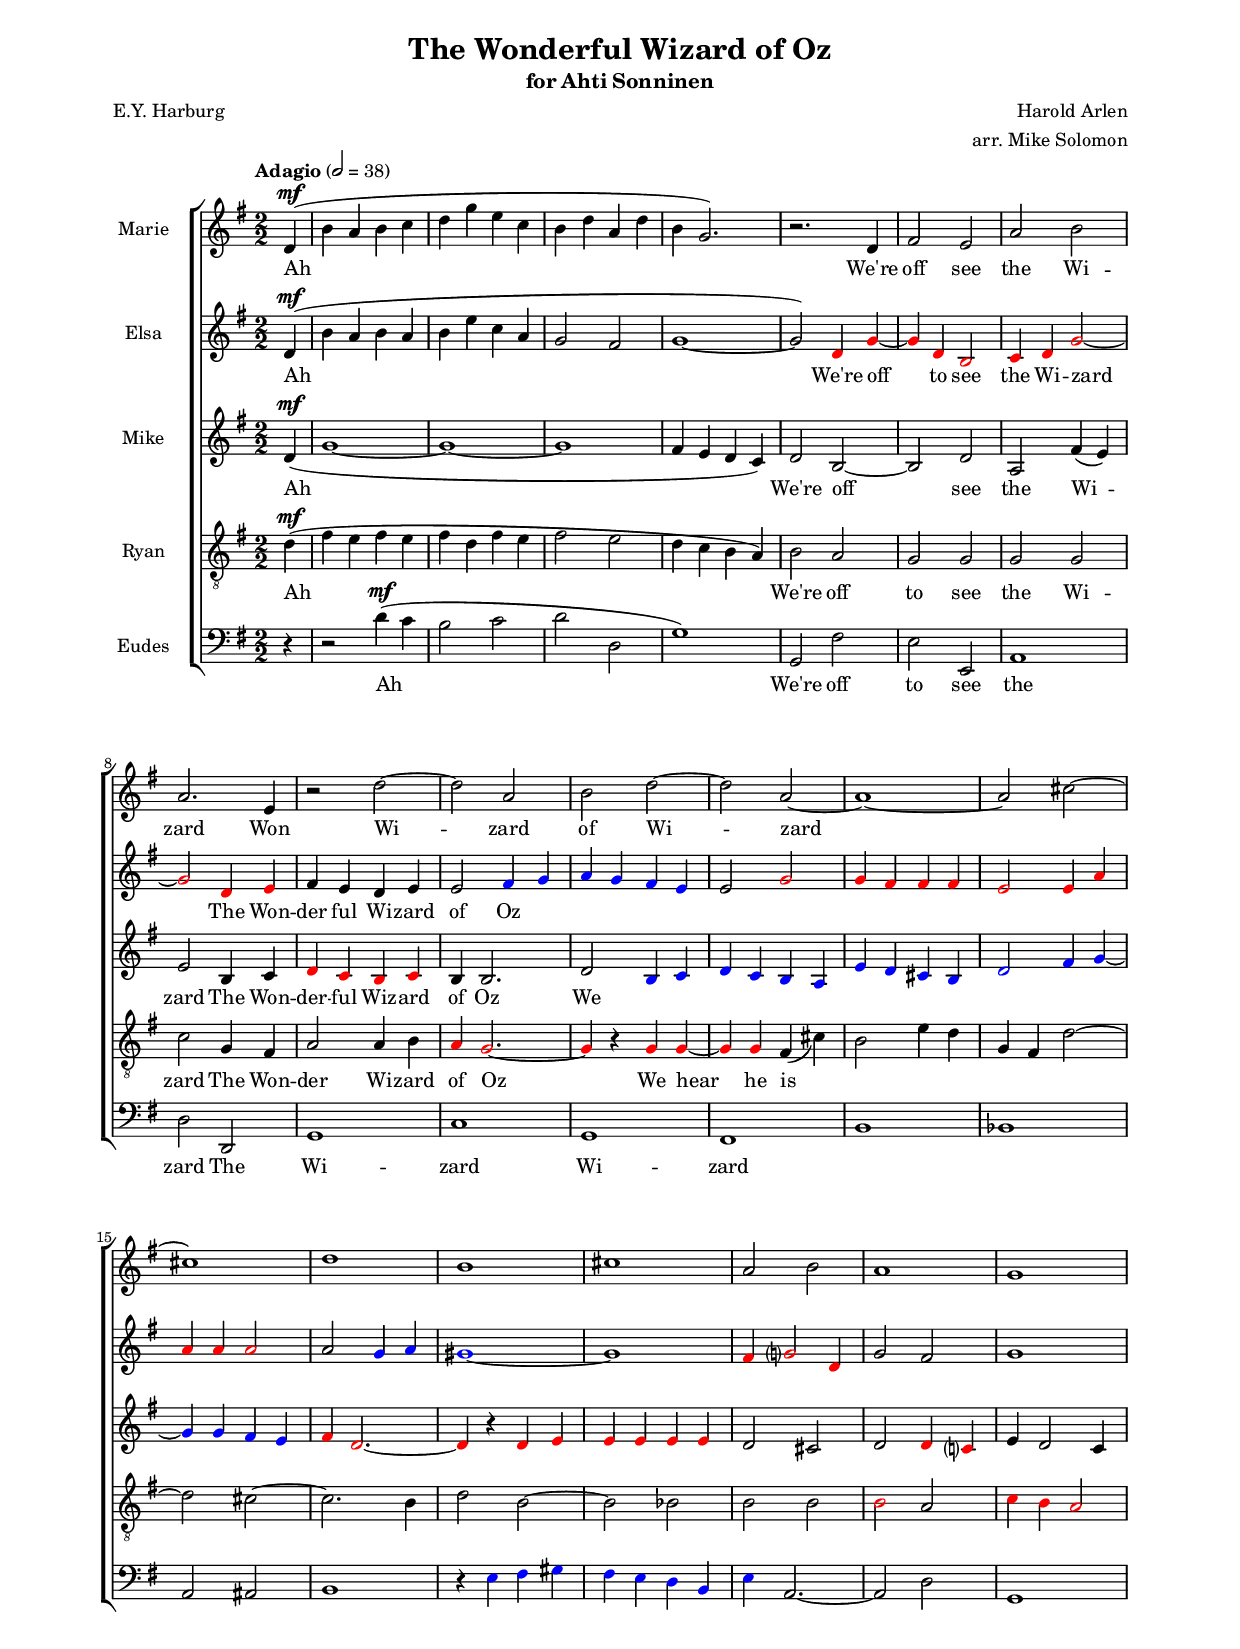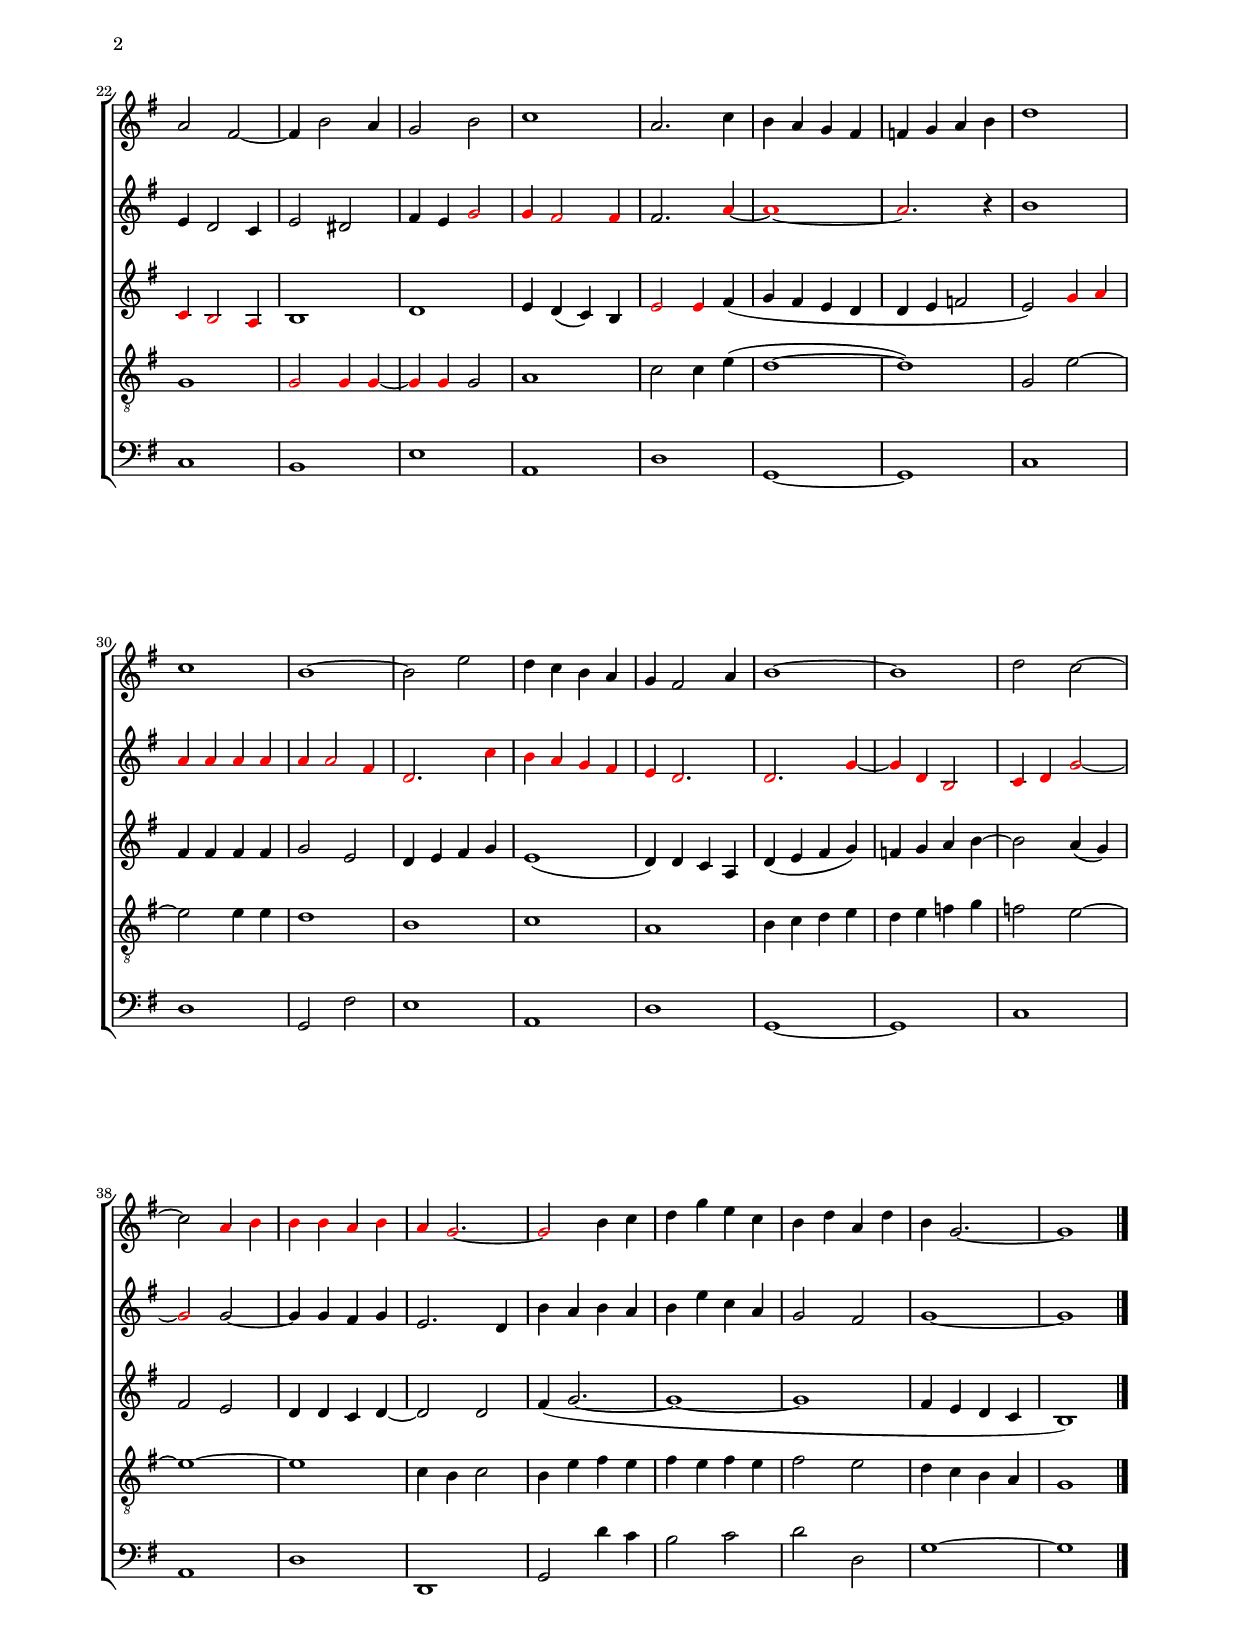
\version "2.17.0"
\include "defs-devel.ly"
%{
  We're off to see the Wi -- zard.
  The Won -- der -- ful Wi -- zard of Oz.
  We hear he is a whiz of a wiz,
  If ev -- er a wiz there was.
  If ev -- er, oh ev -- er a wiz there was,
  The Wi -- zard of Oz is one be -- cause
  be -- cause be -- cause be -- cause be -- cause be -- cause
  be -- cause of the won -- der -- ful things he does.
  Won -- der -- ful things that he does.
  We're off to see the Wi -- zard.
  The Won -- der -- ful Wi -- zard of Oz.  

%}
\paper {
  footnote-separator-markup = \markup { \column { " "\override #`(span-factor . 1/5) { \draw-hline } }}
  footnote-padding = 5\mm
  top-system-spacing = #'((basic-distance . 1) (minimum-distance . 0) (padding . 1) (stretchability . 40))
  bottom-system-spacing = #'((basic-distance . 1) (minimum-distance . 0) (padding . 1) (stretchability . 50))
  ragged-right = ##f
  left-margin = 0.75\in
  right-margin = 0.75\in
  top-margin = 0.5\in
  bottom-margin = 0.6\in
  ragged-last-bottom = ##f
  %max-systems-per-page = #2
}

#(ly:set-option 'point-and-click #f)

MyRed = \Red
MyBlack = \Black
myred = \once \override NoteHead.color = #red
myblack = \revert NoteHead.color
%MyRed = \revert NoteHead.color
%MyBlack = \revert NoteHead.color
%myred = \revert NoteHead.color
%myblack = \revert NoteHead.color

\header {
  title = "The Wonderful Wizard of Oz" %(1)"
  subtitle = \markup { for Ahti Sonninen }
  composer = "Harold Arlen"
  poet = "E.Y. Harburg"
  arranger = "arr. Mike Solomon"
}

nothing = {}

marks = {
  \time 2/2
  \tempo "Adagio" 2=38
  \partial 4
  s4 |
  \repeat unfold 45 { s1 | } \bar "|."
}

prefatoryMatter = {
  \key g \major
  #(set-accidental-style 'modern-cautionary)
}

soprano = \relative c' { \autoBeamOff
  \prefatoryMatter
  d4\mf ( |
  b'4 a b c |
  d g e c |
  b d a d |
  b g2. ) |
  r2. d4 |
  fis2 e |
  a b |
  a2. e4 |
  r2 d' ~ |
  d a |
  b d ~ |
  d a ~ |
  a1 ~ |
  a2 cis ~ |
  cis1 |
  d1 |
  b |
  cis |
  a2 b |
  a1 |
  g |
  a2 fis ~ |
  fis4 b2 a4 |
  g2 b |
  c1 |
  a2. c4 |
  b a g fis |
  f g a b |
  d1 
  c
  b ~ |
  b2 e |
  d4 c b a |
  g fis2 a4 |
  b1 ~ |
  b |
  d2 c ~ |
  c \Red a4 b |
  b b a b |
  a g2. ~ |
  g2 \Black b4 c |
  d g e c |
  b d a d |
  b g2. ~ |
  g1 |
}

sopranoWords = \lyricmode {
  Ah
  We're off see
  the Wi -- zard
  Won
  Wi -- zard of
  Wi -- zard
}

mezzo = \relative c' { \autoBeamOff
  \prefatoryMatter
  d4\mf ( |
  b'4 a b a |
  b e c a |
  g2 fis |
  g1 ~ |
  g2 ) \Red d4 g ~ |
  g d b2 |
  c4 d g2 ~ |
  g d4 e |
  \Black fis e d e |
  e2 \Blue fis4 g |
  a g fis e |
  \Black e2 \Red g |
  g4 fis fis fis |
  e2 e4 a |
  a a a2 |
  \Black a2 \Blue g4 a |
  gis1 ~ |
  \Black gis |
  \Red fis4 g2 d4 |
  \Black g2 fis |
  g1 |
  e4 d2 c4 |
  e2 dis |
  fis4 e \Red g2 |
  g4 fis2 fis4 |
  \Black fis2. \Red a4 ~ |
  a1 ~ |
  a2. r4 |
  \Black b1 |
  \Red a4 a a a |
  a a2 fis4 |
  d2. c'4 |
  b a g fis |
  e d2. |
  d2. g4 ~ |
  g d4 b2 |
  c4 d g2 ~
  g2 \Black g2 ~ |
  g4 g fis g |
  e2. d4 |
  b'4 a b a |
  b e c a |
  g2 fis |
  g1 ~ |
  g1 |
}

mezzoWords = \lyricmode {
  Ah
  We're off to see the Wi -- zard
  The Won -- der ful Wi -- zard of Oz
}

alto = \relative c' { \autoBeamOff
  \prefatoryMatter
  d4\mf ( |
  g1 ~ |
  g1 ~ |
  g  |
  fis4 e d c ) |
  d2 b ~ |
  b d2 |
  a2 fis'4 ( e ) |
  e2 b4 c |
  \Red d c b c |
  \Black b4 b2. |
  d2 \Blue b4 c |
  d c b a |
  e'4 d cis b |
  d2 fis4 g ~ |
  g4 g fis4 e |
  \Red fis4 d2. ~ |
  d4 r d e |
  e e e e |
  \Black d2 cis |
  d \Red d4 c |
  \Black e4 d2 c4 |
  \Red c4 b2 a4 |
  \Black b1 |
  d |
  e4 d ( c ) b |
  \Red e2 e4 \Black fis4 ( |
  g4 fis e d |
  d e f2 |
  e2 ) \Red g4 a |
  \Black fis4 fis fis fis |
  g2 e |
  d4 e fis g |
  e1 ( |
  d4 ) d c a |
  d ( e fis g ) |
  f g a b ~ |
  b2 a4 ( g ) |
  fis2 e |
  d4 d c d ~ |
  d2 d |
  fis4 ( g2. ~ |
  g1 ~ | 
  g1 |
  fis4 e d c |
  b1 ) |
}

altoWords = \lyricmode {
  Ah
  We're off see
  the
  Wi -- zard
  The Won -- der -- ful Wiz -- ard
  of Oz
  We %{hear
  is a whiz of a wiz,
  ev -- er wiz there was.
  If ev -- er, oh ev -- er a wiz was,
  The Wi -- zard of Oz is one be -- cause
  cause
  be -- cause be -- cause be -- cause
  be -- cause of the won -- der -- ful things does.
  the things he does.
  won -- der -- ful
  We're off to see the
  Wi -- zard the
  der -- ful wi -- zard of
  Ah %}
}

tenor = \relative c' {
  \autoBeamOff
  \clef "treble_8"
  \key g \major
  d4\mf ( |
  fis e fis e |
  fis4 d fis e4 |
  fis2 e |
  d4 c b a ) |
  b2 a |
  g2 g |
  g2 g |
  c2 g4 fis |
  a2 a4 b4 |
  \Red a4 g2.~ |
  g4 r g g ~ |
  g g \Black \slurDown fis ( cis' ) |
  \slurNeutral
  b2 e4 d |
  g,4 fis d'2 ~ |
  d2 cis ~ |
  cis2. b4 |
  d2 b ~ |
  b bes |
  b2 b |
  \rred b2 a |
  \Red c4 b a2 |
  \Black g1 |
  \Red g2 g4 g ~ |
  g g \Black g2 |
  a1 |
  c2 c4 e4 ( |
  d1 ~ |
  d ) |
  g,2 e' ~ |
  e2 e4 e |
  d1 |
  b |
  c |
  a |
  b4 c d e |
  d e f g |
  f2 e ~ |
  e1 ~ |
  e1 |
  c4 b c2 |
  b4 e fis e |
  fis e fis e |
  fis2 e |
  d4 c b a |
  g1 |
}

tenorWords = \lyricmode {
  Ah
  We're off to see the
  Wi -- zard The Won -- der
  Wi -- zard of Oz
  We hear he is
  %{ a of a wiz,
  ver wiz there was
  If oh
  a wiz
  was,
  The
  zard of Oz
  is
  cause be -- cause
  be -- cause
  be -- cause
  be -- cause
  be -- cause
  won -- der -- ful
  %}
}

bass = \relative c' { \autoBeamOff
  \prefatoryMatter
  \clef bass
  r4 |
  r2 d4\mf ( c |
  b2 c |
  d d, |
  g1 ) |
  g,2 fis' |
  e e, |
  a1 |
  d2 d, |
  g1 |
  c |
  g |
  fis |
  b1 |
  bes |
  a2 ais |
  b1 |
  r4 \Blue e fis gis |
  fis e d b |
  e4 \Black a,2. ~ |
  a2 d |
  g,1 |
  c |
  b |
  e |
  a, |
  d |
  g, ~ |
  g |
  c |
  d |
  g,2 fis' |
  e1 |
  a, |
  d |
  g, ~ |
  g |
  c |
  a |
  d |
  d, |
  g2 d''4 c |
  b2 c |
  d d, |
  g1 ~ |
  g1 |
}

bassWords = \lyricmode {
  Ah
  We're off
  to see
  the
  zard The
  Wi -- zard
  Wi -- zard
}

%%% SCORE
#(set-global-staff-size 16)

\score {
  \new ChoirStaff <<
    \new Staff \with { instrumentName = #"Marie" %shortInstrumentName = #"M."
} <<
      \new Voice = "soprano" { << { \numericTimeSignature
        \soprano
      } {
        \marks
      } {
        \nothing
      }>> }
      \new Lyrics \lyricsto "soprano" {
        \sopranoWords
      }
    >>
    \new Staff \with { instrumentName = #"Elsa" %shortInstrumentName = #"E."
} <<
      \new Voice = "mezzo" { << { \numericTimeSignature
        \mezzo
      } {
        \nothing
      } >> }
      \new Lyrics \lyricsto "mezzo" {
        \mezzoWords
      }
    >>
    \new Staff \with { instrumentName = #"Mike" %shortInstrumentName = #"Mk."
} <<
      \new Voice = "alto" { << { \numericTimeSignature
        \alto
      } {
        \nothing
      } >> }
      \new Lyrics \lyricsto "alto" {
        \altoWords
      }
    >>
    \new Staff \with { instrumentName = #"Ryan" %shortInstrumentName = #"R."
} <<
      \new Voice = "tenor" { << { \numericTimeSignature
        \tenor
      } {
        \nothing
      } >> }
      \new Lyrics \lyricsto "tenor" {
        \tenorWords
      }
    >>
    \new Staff \with { instrumentName = #"Eudes" %shortInstrumentName = #"P." %\markup { \concat { E \super u . } }
} <<
      \new Voice = "bass" { << { \numericTimeSignature
        \bass
      } {
        \nothing
      } >> }
      \new Lyrics \lyricsto "bass" {
        \bassWords
      }
    >>
  >>
  \layout {
    \context {
      \Voice
      \override TextScript #'layer = #6
      \override NoteHead #'layer = #7
      \override Glissando #'breakable = ##t
      \override TupletNumber #'breakable = ##t
      \override TupletBracket #'breakable = ##t
      \override DynamicLineSpanner #'direction = #UP
      %\override Slur #'direction = #UP
      \remove "Forbid_line_break_engraver"
    }
    \context {
      \Staff
      \consists "Metronome_mark_engraver"
      \override TimeSignature #'style = #'numbered
      \override StaffSymbol #'layer = #4
      \override TimeSignature #'layer = #3
      \override TimeSignature #'whiteout = ##t
    }
    \context {
      \Lyrics
      %\override LyricText #'whiteout = ##t
      \override LyricText #'layer = #6
    }
    \context {
      \Score
      \remove "Metronome_mark_engraver"
      \override NonMusicalPaperColumn #'allow-loose-spacing = ##f
    }
  }
}

%{
%%% piano redux
#(set-global-staff-size 20)

\score {
  \new PianoStaff <<
    \new Staff <<
      \new Voice = "1" { \voiceOne << \soprano \marks >> }
      \new Voice = "2" { \voiceTwo \mezzo }
      \new Voice = "3" { \voiceThree \alto }
    >>
    \new Staff <<
      \new Voice = "4" { \voiceOne \tenor }
      \new Voice = "5" { \voiceTwo \bass }
    >>
  >>
  \layout {
    \context {
      \Voice
      \override TextScript #'layer = #6
      \override NoteHead #'layer = #7
      \override Glissando #'breakable = ##t
      \override TupletNumber #'breakable = ##t
      \override TupletBracket #'breakable = ##t
      \remove "Forbid_line_break_engraver"
    }
    \context {
      \Staff
      \consists "Metronome_mark_engraver"
      \override TimeSignature #'style = #'numbered
      \override StaffSymbol #'layer = #4
      \override TimeSignature #'layer = #3
      \override TimeSignature #'whiteout = ##t
    }
    \context {
      \Lyrics
      %\override LyricText #'whiteout = ##t
      \override LyricText #'layer = #6
    }
    \context {
      \Score
      \remove "Metronome_mark_engraver"
      \override NonMusicalPaperColumn #'allow-loose-spacing = ##f
    }
  }
}
%}
%%% MIDI

\score {
  \new ChoirStaff <<
    \new Staff \with { instrumentName = #"Marie" %shortInstrumentName = #"M."
} <<
      \new Voice = "soprano" { << { \numericTimeSignature
        \soprano
      } {
        \marks
      } >> }
      \new Lyrics \lyricsto "soprano" {
        \sopranoWords
      }
    >>
    \new Staff \with { instrumentName = #"Elsa" %shortInstrumentName = #"E."
} <<
      \new Voice = "mezzo" { \numericTimeSignature
        \mezzo
      }
      \new Lyrics \lyricsto "mezzo" {
        \mezzoWords
      }
    >>
    \new Staff \with { instrumentName = #"Mike" %shortInstrumentName = #"Mk."
} <<
      \new Voice = "alto" { \numericTimeSignature
        \alto
      }
      \new Lyrics \lyricsto "alto" {
        \altoWords
      }
    >>
    \new Staff \with { instrumentName = #"Ryan" %shortInstrumentName = #"R."
} <<
      \new Voice = "tenor" { \numericTimeSignature
        \tenor
      }
      \new Lyrics \lyricsto "tenor" {
        \tenorWords
      }
    >>
    \new Staff \with { instrumentName = #"Eudes" %shortInstrumentName = #"P." %\markup { \concat { E \super u . } }
} <<
      \new Voice = "bass" { \numericTimeSignature
        \bass
      }
      \new Lyrics \lyricsto "bass" {
        \bassWords
      }
    >>
  >>
  \midi {}
}
